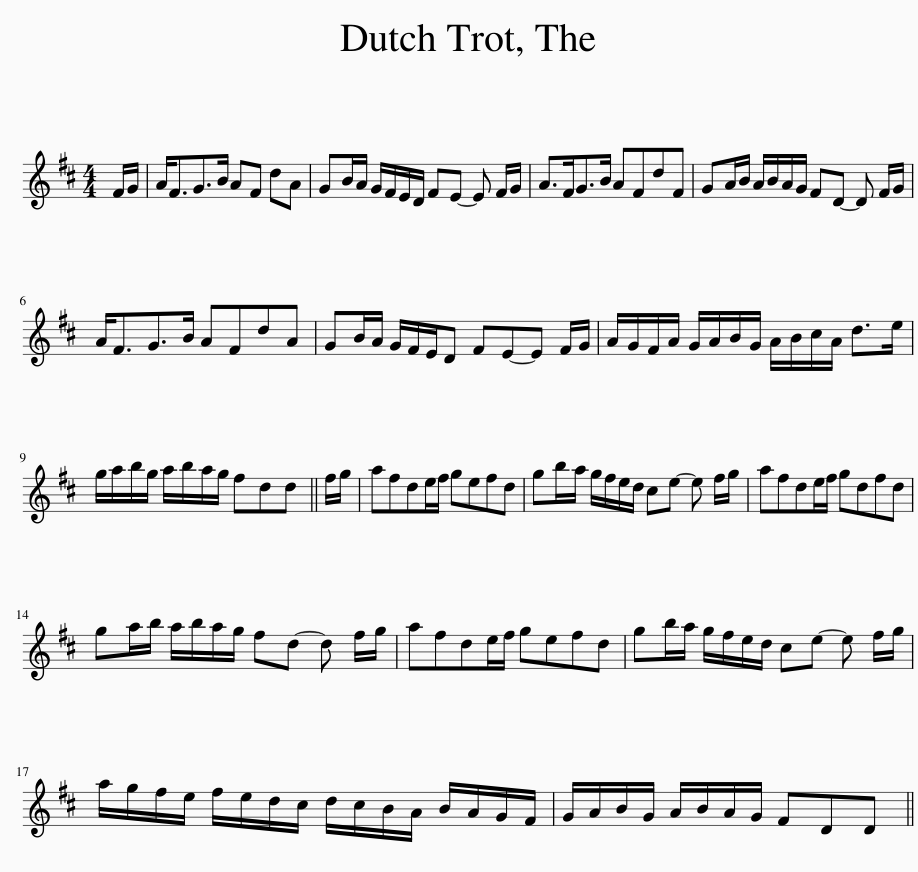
X:1
L:1/8
M:4/4
I:linebreak $
K:D
V:1 treble
V:1
 F/G/ | A<FG>B AF dA | GB/A/ G/F/E/D/ FE- E F/G/ | A>FG>B AFdF | GA/B/ A/B/A/G/ FD- D F/G/ |$ %5
 A<FG>B AFdA | GB/A/ G/F/E/D FE-E F/G/ | A/G/F/A/ G/A/B/G/ A/B/c/A/ d>e |$ g/a/b/g/ a/b/a/g/ fdd || f/g/ | %10
 afde/f/ gefd | gb/a/ g/f/e/d/ ce- e f/g/ | afde/f/ gdfd |$ ga/b/ a/b/a/g/ fd- d f/g/ | afde/f/ gefd | %15
 gb/a/ g/f/e/d/ ce- e f/g/ |$ a/g/f/e/ f/e/d/c/ d/c/B/A/ B/A/G/F/ | G/A/B/G/ A/B/A/G/ FDD || %18
